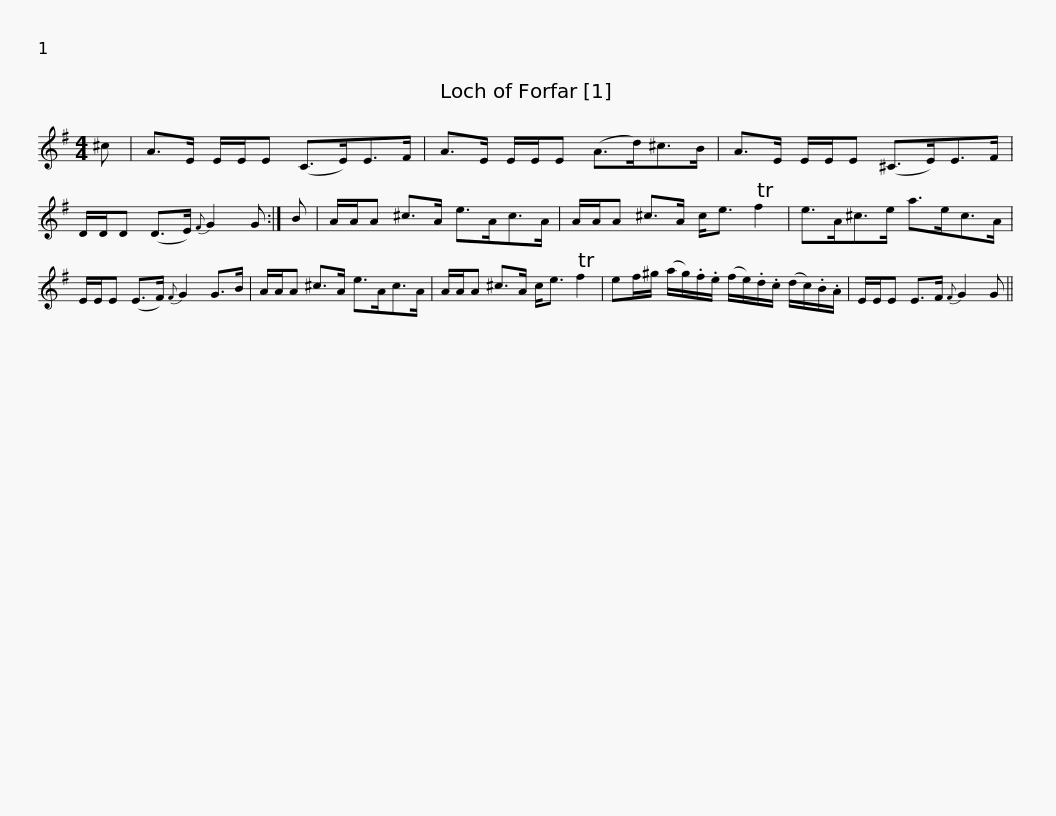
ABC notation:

X:1
L:1/8
M:4/4
I:linebreak $
K:G
V:1 treble
V:1
 ^c | A>E E/E/E (C>E)E>F | A>E E/E/E (A>d)^c>B | A>E E/E/E (^C>E)E>F | D/D/D (D>E){F} G2 G :|$ %5
 B | A/A/A ^c>A e>Ac>A | A/A/A ^c>A c<e Tf2 | e>A^c>e a>ec>A | E/E/E (E>F){F} G2 G>B |$ %10
 A/A/A ^c>A e>Ac>A | A/A/A ^c>A c<e Tf2 | ef/^g/ (a/g/).f/.e/ (f/e/).d/.c/ (d/c/).B/.A/ | E/E/E E>F{F} G2 G || %14
